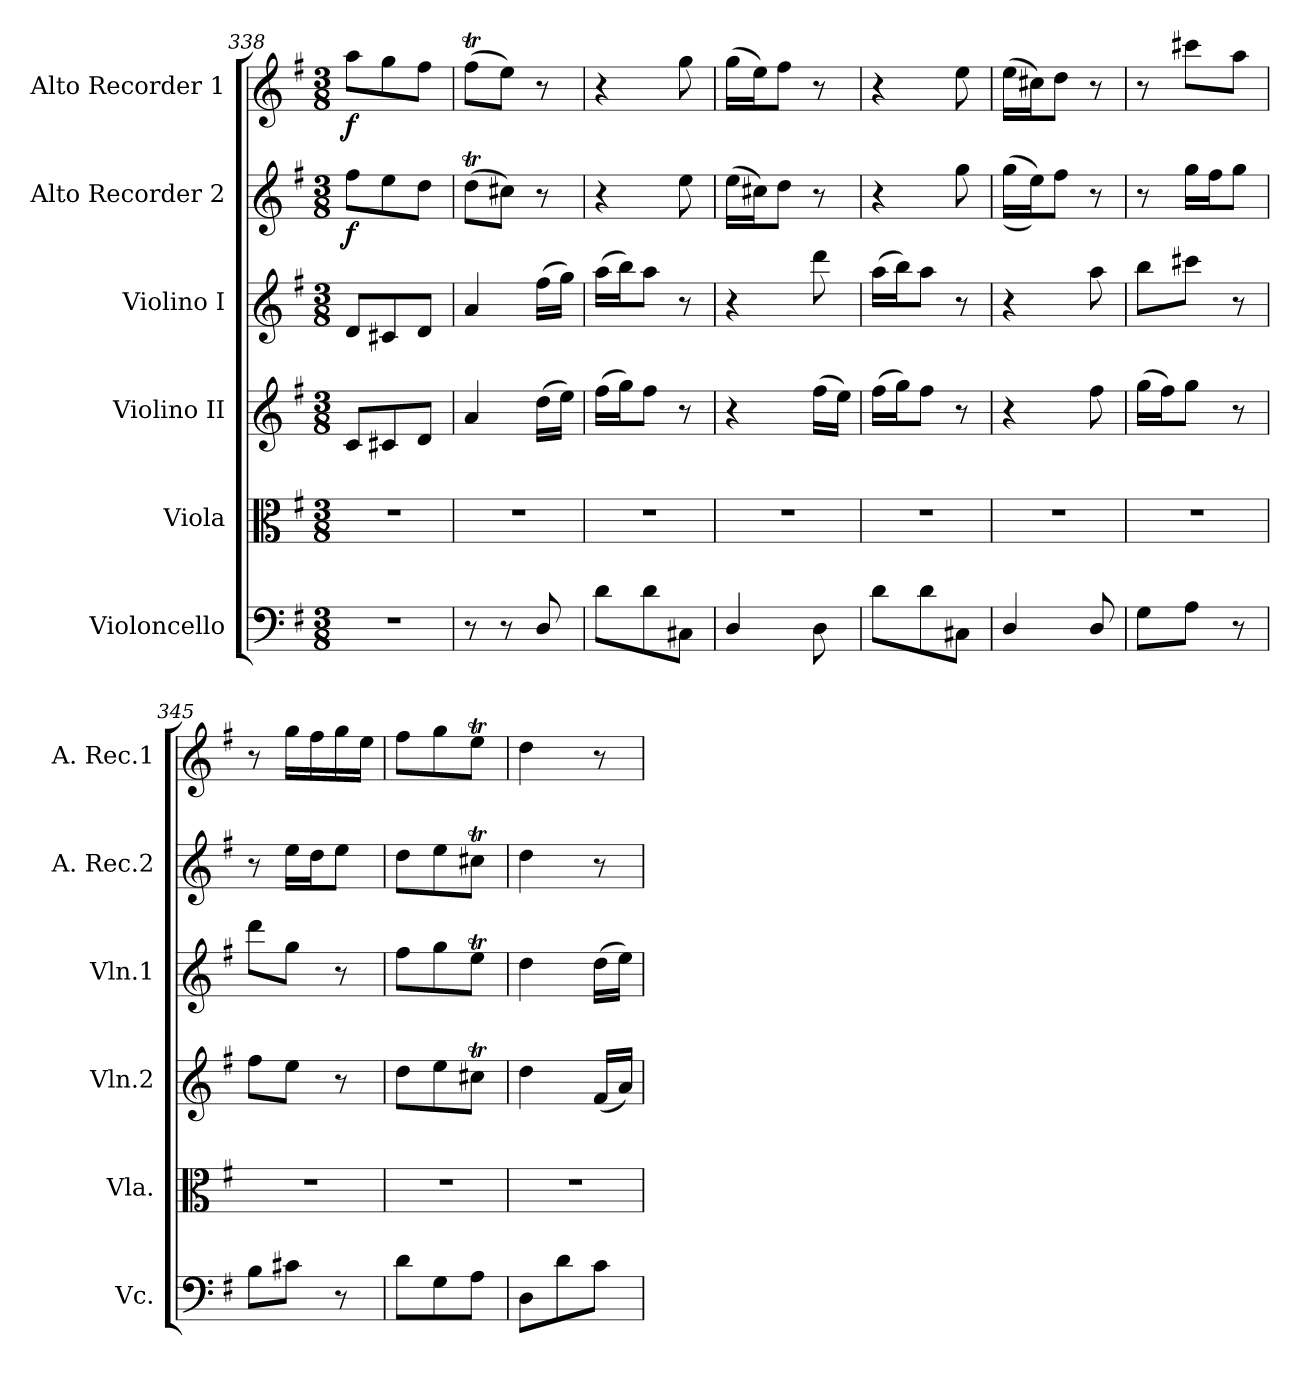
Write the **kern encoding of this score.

**kern	**kern	**kern	**kern	**kern	**dynam	**kern	**dynam
*part6	*part5	*part4	*part3	*part2	*part2	*part1	*part1
*staff6	*staff5	*staff4	*staff3	*staff2	*staff2	*staff1	*staff1
*I"Violoncello	*I"Viola	*I"Violino II	*I"Violino I	*I"Alto Recorder 2	*	*I"Alto Recorder 1	*
*I'Vc.	*I'Vla.	*I'Vln.2	*I'Vln.1	*I'A. Rec.2	*	*I'A. Rec.1	*
*clefF4	*clefC3	*clefG2	*clefG2	*clefG2	*	*clefG2	*
*k[f#]	*k[f#]	*k[f#]	*k[f#]	*k[f#]	*	*k[f#]	*
*M3/8	*M3/8	*M3/8	*M3/8	*M3/8	*	*M3/8	*
=338	=338	=338	=338	=338	=338	=338	=338
!	!	!	!	!	!LO:DY:b	!	!LO:DY:b
4.r	4.r	8c/L	8d/L	8ff#\L	f	8aa\L	f
.	.	8c#X/	8c#X/	8ee\	.	8gg\	.
.	.	8d/J	8d/J	8dd\J	.	8ff#\J	.
!!LO:LB:g=z
=339	=339	=339	=339	=339	=339	=339	=339
8r	4.r	4a/	4a/	(8ddT\L	.	(>8ff#t\L	.
8r	.	.	.	8cc#X\J)	.	8ee\J)	.
8D/	.	(>16dd\LL	(>16ff#\LL	8r	.	8r	.
.	.	16ee\JJ)	16gg\JJ)	.	.	.	.
=340	=340	=340	=340	=340	=340	=340	=340
8d\L	4.r	(>16ff#\LL	(>16aa\LL	4r	.	4r	.
.	.	16gg\J)	16bb\J)	.	.	.	.
8d\	.	8ff#\J	8aa\J	.	.	.	.
8C#X\J	.	8r	8r	8ee\	.	8gg\	.
=341	=341	=341	=341	=341	=341	=341	=341
4D/	4.r	4r	4r	(16ee\LL	.	(16gg\LL	.
.	.	.	.	16cc#X\J)	.	16ee\J)	.
.	.	.	.	8dd\J	.	8ff#\J	.
8D\	.	(>16ff#\LL	8ddd\	8r	.	8r	.
.	.	16ee\JJ)	.	.	.	.	.
=342	=342	=342	=342	=342	=342	=342	=342
8d\L	4.r	(>16ff#\LL	(>16aa\LL	4r	.	4r	.
.	.	16gg\J)	16bb\J)	.	.	.	.
8d\	.	8ff#\J	8aa\J	.	.	.	.
8C#X\J	.	8r	8r	8gg\	.	8ee\	.
=343	=343	=343	=343	=343	=343	=343	=343
4D/	4.r	4r	4r	(>(16gg\LL	.	(16ee\LL	.
.	.	.	.	16ee\J))	.	16cc#X\J)	.
.	.	.	.	8ff#\J	.	8dd\J	.
8D/	.	8ff#\	8aa\	8r	.	8r	.
=344	=344	=344	=344	=344	=344	=344	=344
8G\L	4.r	(>16gg\LL	8bb\L	8r	.	8r	.
.	.	16ff#\J)	.	.	.	.	.
8A\J	.	8gg\J	8ccc#X\J	16gg\LL	.	8ccc#X\L	.
.	.	.	.	16ff#\J	.	.	.
8r	.	8r	8r	8gg\J	.	8aa\J	.
=345	=345	=345	=345	=345	=345	=345	=345
8B\L	4.r	8ff#\L	8ddd\L	8r	.	8r	.
8c#X\J	.	8ee\J	8gg\J	16ee\LL	.	16gg\LL	.
.	.	.	.	16dd\J	.	16ff#\	.
8r	.	8r	8r	8ee\J	.	16gg\	.
.	.	.	.	.	.	16ee\JJ	.
=346	=346	=346	=346	=346	=346	=346	=346
8d\L	4.r	8dd\L	8ff#\L	8dd\L	.	8ff#\L	.
8G\	.	8ee\	8gg\	8ee\	.	8gg\	.
8A\J	.	8cc#Xt\J	8eeT\J	8cc#Xt\J	.	8eeT\J	.
=347	=347	=347	=347	=347	=347	=347	=347
8D\L	4.r	4dd\	4dd\	4dd\	.	4dd\	.
8d\	.	.	.	.	.	.	.
8c\J	.	(16f#/LL	(>16dd\LL	8r	.	8r	.
.	.	16a/JJ)	16ee\JJ)	.	.	.	.
=	=	=	=	=	=	=	=
*-	*-	*-	*-	*-	*-	*-	*-
